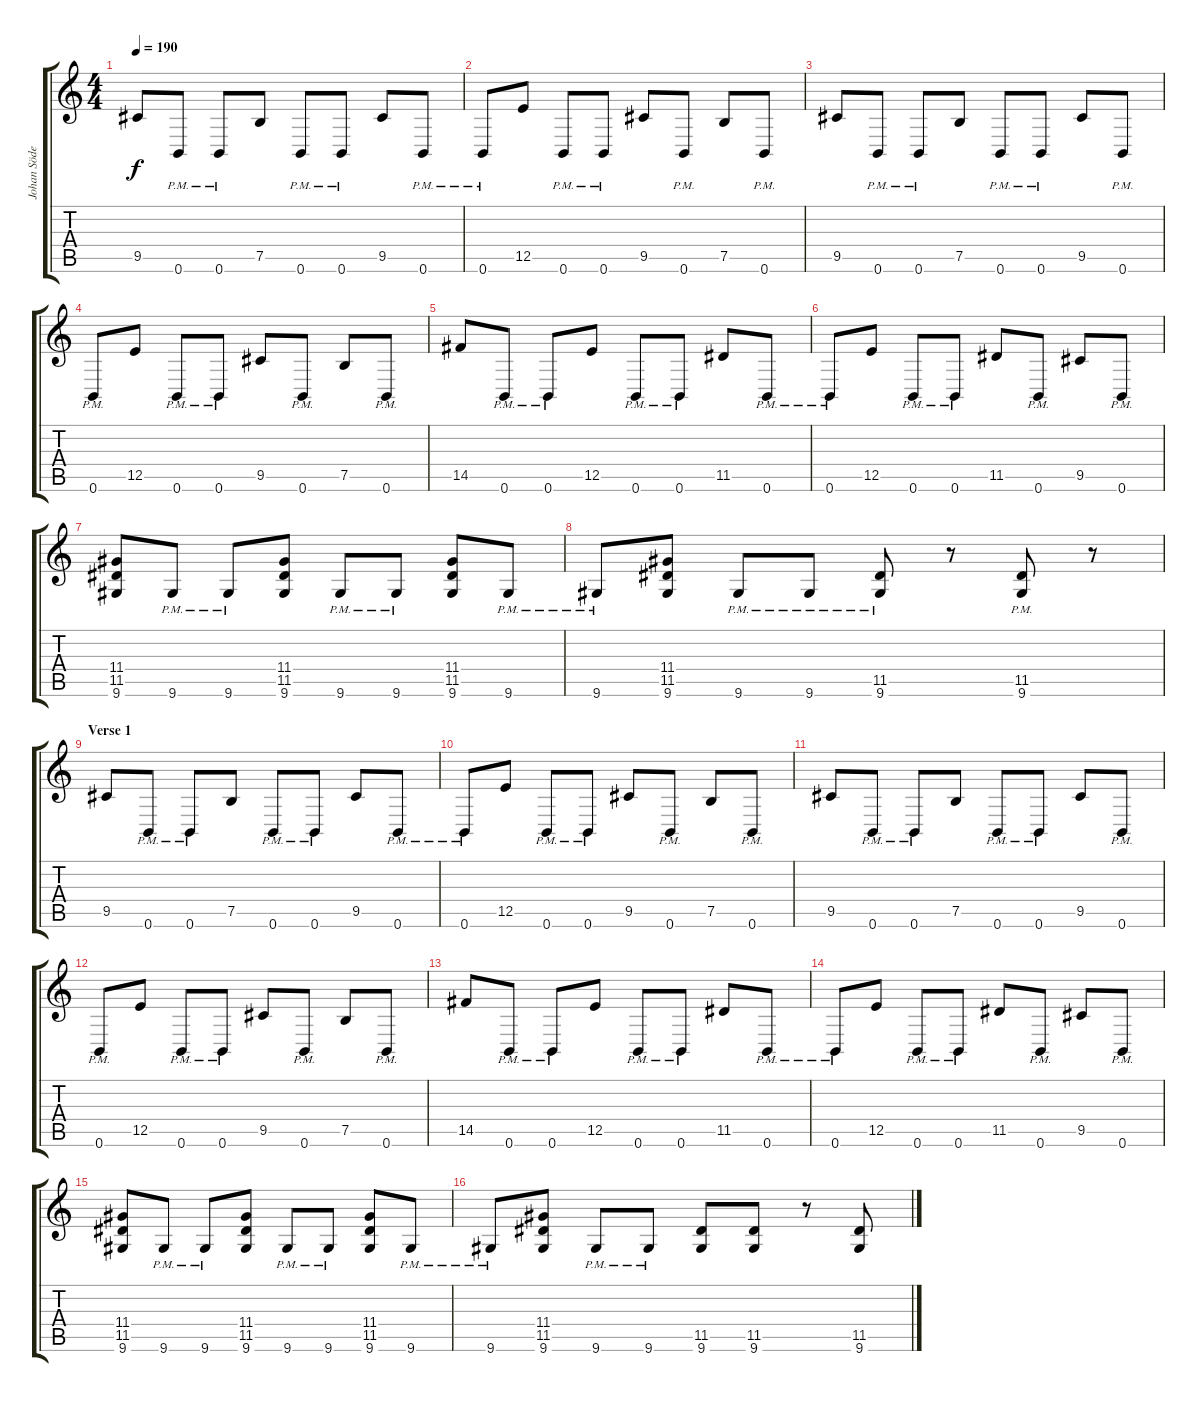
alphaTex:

\track ("Johan Söderberg" "Johan Söde") {instrument distortionguitar}
\staff {score tabs}
\tuning (B3 Gb3 D3 A2 E2 B1) {hide}
\ts (4 4)
\section ("" "")
\tempo 190
\clef g2
\ks c
9.5.8{dy f} 0.6{pm}.8 0.6{pm}.8 7.5.8 0.6{pm}.8 0.6{pm}.8 9.5.8 0.6{pm}.8 |
0.6{pm}.8 12.5.8 0.6{pm}.8 0.6{pm}.8 9.5.8 0.6{pm}.8 7.5.8 0.6{pm}.8 |
9.5.8 0.6{pm}.8 0.6{pm}.8 7.5.8 0.6{pm}.8 0.6{pm}.8 9.5.8 0.6{pm}.8 |
0.6{pm}.8 12.5.8 0.6{pm}.8 0.6{pm}.8 9.5.8 0.6{pm}.8 7.5.8 0.6{pm}.8 |
14.5.8 0.6{pm}.8 0.6{pm}.8 12.5.8 0.6{pm}.8 0.6{pm}.8 11.5.8 0.6{pm}.8 |
0.6{pm}.8 12.5.8 0.6{pm}.8 0.6{pm}.8 11.5.8 0.6{pm}.8 9.5.8 0.6{pm}.8 |
(11.4 11.5 9.6).8 9.6{pm}.8 9.6{pm}.8 (11.4 11.5 9.6).8 9.6{pm}.8 9.6{pm}.8 (11.4 11.5 9.6).8 9.6{pm}.8 |
9.6{pm}.8 (11.4 11.5 9.6).8 9.6{pm}.8 9.6{pm}.8 (11.5{pm} 9.6{pm}).8 r.8 (11.5{pm} 9.6{pm}).8 r.8 |
\section ("" "Verse 1")
9.5.8 0.6{pm}.8 0.6{pm}.8 7.5.8 0.6{pm}.8 0.6{pm}.8 9.5.8 0.6{pm}.8 |
0.6{pm}.8 12.5.8 0.6{pm}.8 0.6{pm}.8 9.5.8 0.6{pm}.8 7.5.8 0.6{pm}.8 |
9.5.8 0.6{pm}.8 0.6{pm}.8 7.5.8 0.6{pm}.8 0.6{pm}.8 9.5.8 0.6{pm}.8 |
0.6{pm}.8 12.5.8 0.6{pm}.8 0.6{pm}.8 9.5.8 0.6{pm}.8 7.5.8 0.6{pm}.8 |
14.5.8 0.6{pm}.8 0.6{pm}.8 12.5.8 0.6{pm}.8 0.6{pm}.8 11.5.8 0.6{pm}.8 |
0.6{pm}.8 12.5.8 0.6{pm}.8 0.6{pm}.8 11.5.8 0.6{pm}.8 9.5.8 0.6{pm}.8 |
(11.4 11.5 9.6).8 9.6{pm}.8 9.6{pm}.8 (11.4 11.5 9.6).8 9.6{pm}.8 9.6{pm}.8 (11.4 11.5 9.6).8 9.6{pm}.8 |
9.6{pm}.8 (11.4 11.5 9.6).8 9.6{pm}.8 9.6{pm}.8 (11.5 9.6).8 (11.5 9.6).8 r.8 (11.5 9.6).8
